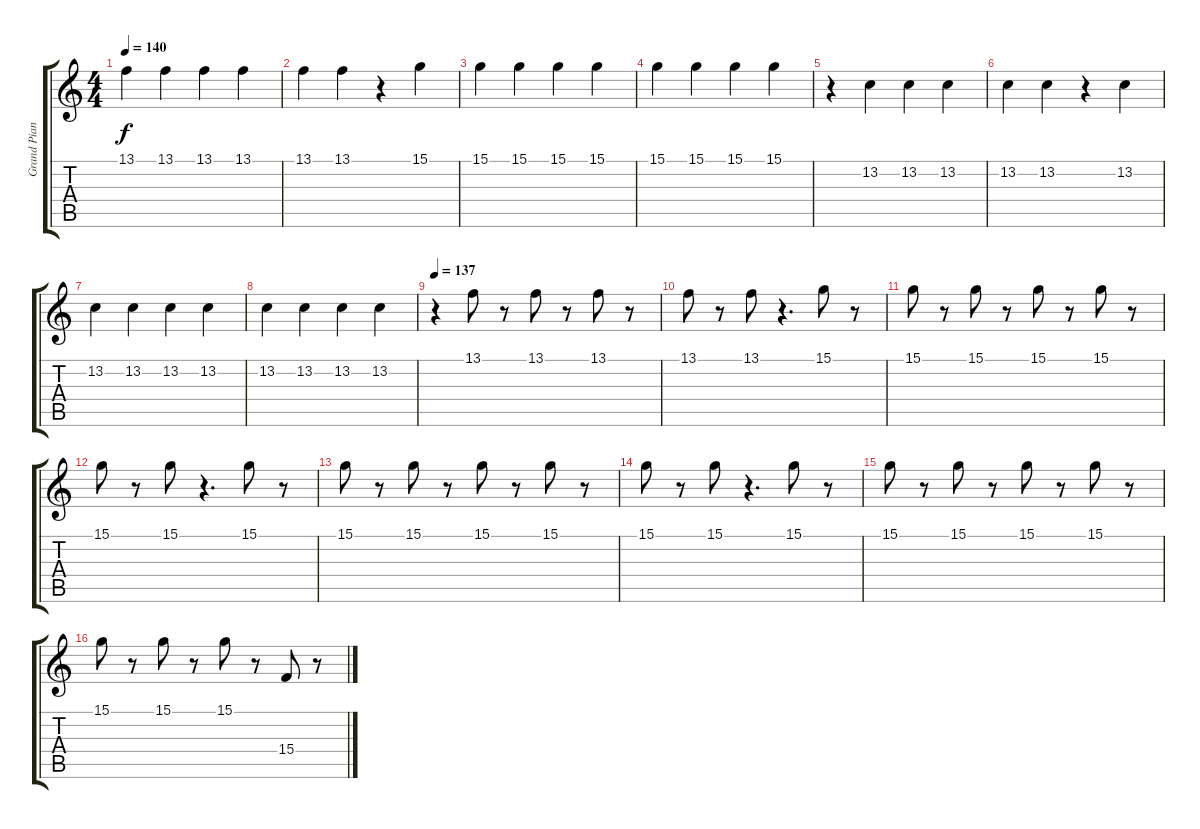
\track ("Grand Piano 2" "Grand Pian") {instrument acousticgrandpiano}
\staff {score tabs}
\tuning (E4 B3 G3 D3 A2 E2) {hide}
\ts (4 4)
\tempo 140
\clef g2
\ks c
13.1.4{dy f volume 8} 13.1.4{volume 7} 13.1.4{volume 6} 13.1.4{volume 6} |
13.1.4{volume 5} 13.1.4{volume 4} r.4 15.1.4{volume 8} |
15.1.4{volume 7} 15.1.4{volume 7} 15.1.4{volume 6} 15.1.4{volume 5} |
15.1.4{volume 4} 15.1.4{volume 4} 15.1.4{volume 3} 15.1.4{volume 3} |
r.4 13.2.4{volume 8} 13.2.4{volume 7} 13.2.4{volume 6} |
13.2.4{volume 5} 13.2.4{volume 4} r.4 13.2.4{volume 8} |
13.2.4{volume 8} 13.2.4{volume 7} 13.2.4{volume 6} 13.2.4{volume 6} |
13.2.4{volume 5} 13.2.4{volume 4} 13.2.4{volume 4} 13.2.4{volume 3} |
\tempo 137
r.4 13.1.8{volume 10} r.8 13.1.8{volume 8} r.8 13.1.8{volume 7} r.8 |
13.1.8{volume 6} r.8 13.1.8{volume 5} r.4{d} 15.1.8{volume 9} r.8 |
15.1.8{volume 9} r.8 15.1.8{volume 8} r.8 15.1.8{volume 7} r.8 15.1.8{volume 6} r.8 |
15.1.8{volume 6} r.8 15.1.8{volume 5} r.4{d} 15.1.8{volume 9} r.8 |
15.1.8{volume 9} r.8 15.1.8{volume 8} r.8 15.1.8{volume 7} r.8 15.1.8{volume 6} r.8 |
15.1.8{volume 6} r.8 15.1.8{volume 5} r.4{d} 15.1.8{volume 9} r.8 |
15.1.8{volume 9} r.8 15.1.8{volume 8} r.8 15.1.8{volume 7} r.8 15.1.8{volume 6} r.8 |
15.1.8{volume 6} r.8 15.1.8{volume 5} r.8 15.1.8{volume 4} r.8 15.4.8{volume 4} r.8
